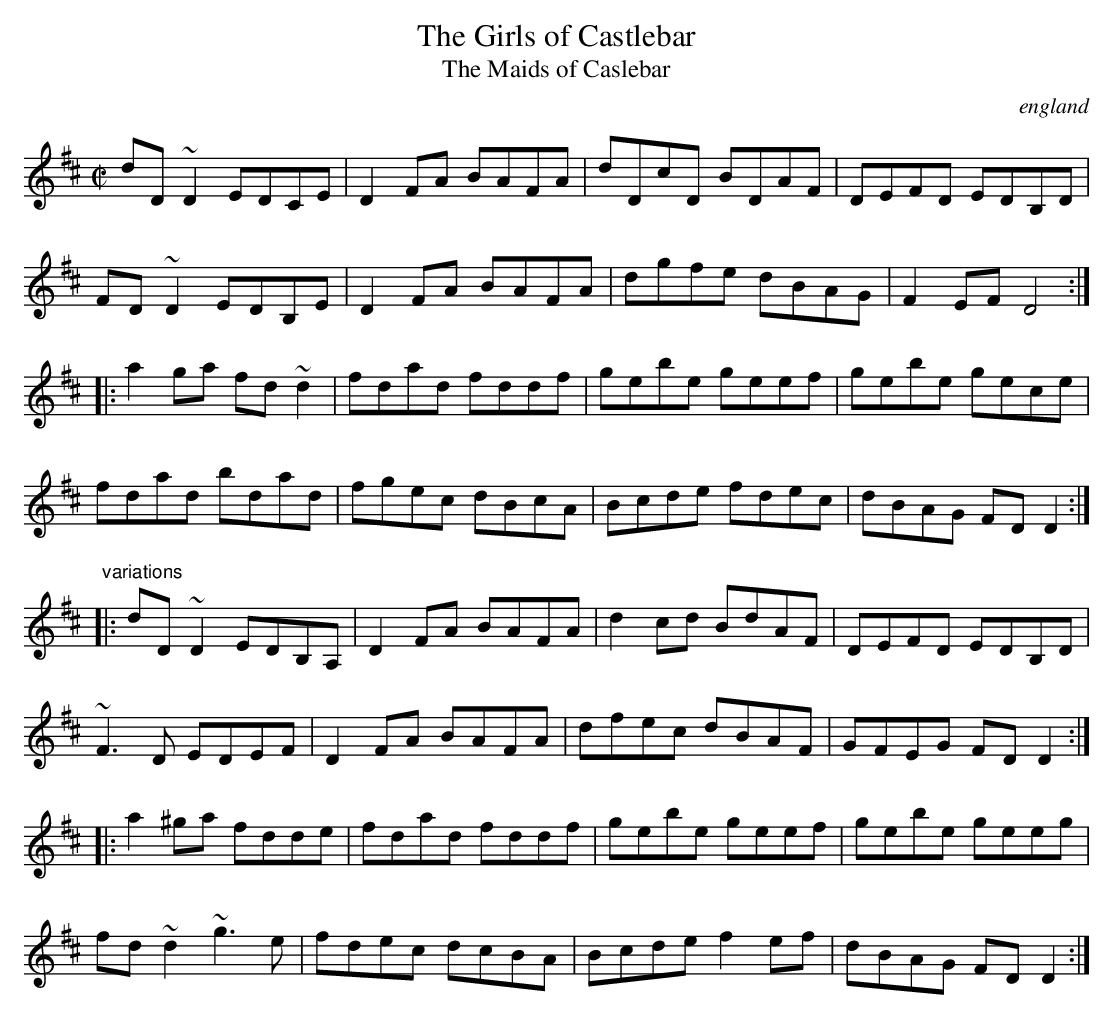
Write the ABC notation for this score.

X:1
T:Girls of Castlebar, The
T:Maids of Caslebar, The
O:england
M:C|
K:D
dD~D2 EDCE|D2FA BAFA|dDcD BDAF|DEFD EDB,D|
FD~D2 EDB,E|D2FA BAFA|dgfe dBAG|F2EF D4:|
|:a2ga fd~d2|fdad fddf|gebe geef|gebe gece|
fdad bdad|fgec dBcA|Bcde fdec|dBAG FDD2:|
"variations"
|:dD~D2 EDB,A,|D2FA BAFA|d2cd BdAF|DEFD EDB,D|
~F3D EDEF|D2FA BAFA|dfec dBAF|GFEG FDD2:|
|:a2^ga fdde|fdad fddf|gebe geef|gebe geeg|
fd~d2 ~g3e|fdec dcBA|Bcde f2ef|dBAG FDD2:|
